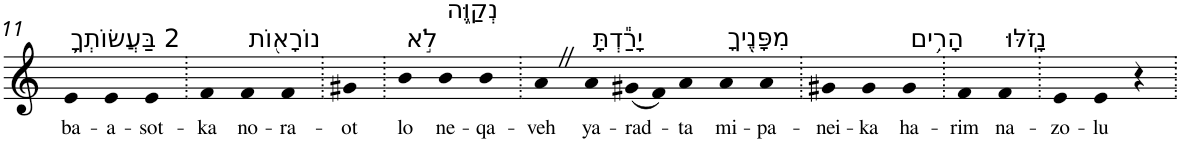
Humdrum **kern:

**kern	**text
*part1	*part1
*staff1	*staff1
*I"Piano	*
*I'Pno	*
!!LO:PB:g=z
*clefG2	*
*k[]	*
=11	=11
!LO:TX:a:t=2 בַּעֲשׂוֹתְךָ֥	!
!	!LO:LY:b
4e	ba-
!	!LO:LY:b
4e	-a-
!	!LO:LY:b
4e	-sot-
=12.	=12.
!	!LO:LY:b
4f	-ka
!LO:TX:a:t=נוֹרָא֖וֹת	!
!	!LO:LY:b
4f	no-
!	!LO:LY:b
4f	-ra-
=13.	=13.
!	!LO:LY:b
4g#X	-ot
=14.	=14.
!LO:TX:a:t=לֹ֣א	!
!	!LO:LY:b
4b	lo
!LO:TX:a:t=נְקַוֶּ֑ה	!
!	!LO:LY:b
4b	ne-
!	!LO:LY:b
4b	-qa-
=15.	=15.
!	!LO:LY:b
4aZ	-veh
!LO:TX:a:t=יָרַ֕דְתָּ	!
!	!LO:LY:b
4a	ya-
!	!LO:LY:b
(8g#X	-rad-
8f)	.
!	!LO:LY:b
4a	-ta
!LO:TX:a:t=מִפָּנֶ֖יךָ	!
!	!LO:LY:b
4a	mi-
!	!LO:LY:b
4a	-pa-
=16.	=16.
!	!LO:LY:b
4g#X	-nei-
!	!LO:LY:b
4g#	-ka
!LO:TX:a:t=הָרִ֥ים	!
!	!LO:LY:b
4g#	ha-
=17.	=17.
!	!LO:LY:b
4f	-rim
!LO:TX:a:t=נָזֹֽלּוּ	!
!	!LO:LY:b
4f	na-
=18.	=18.
!	!LO:LY:b
4e	-zo-
!	!LO:LY:b
4e	-lu
4r	.
=.	=.
*-	*-
